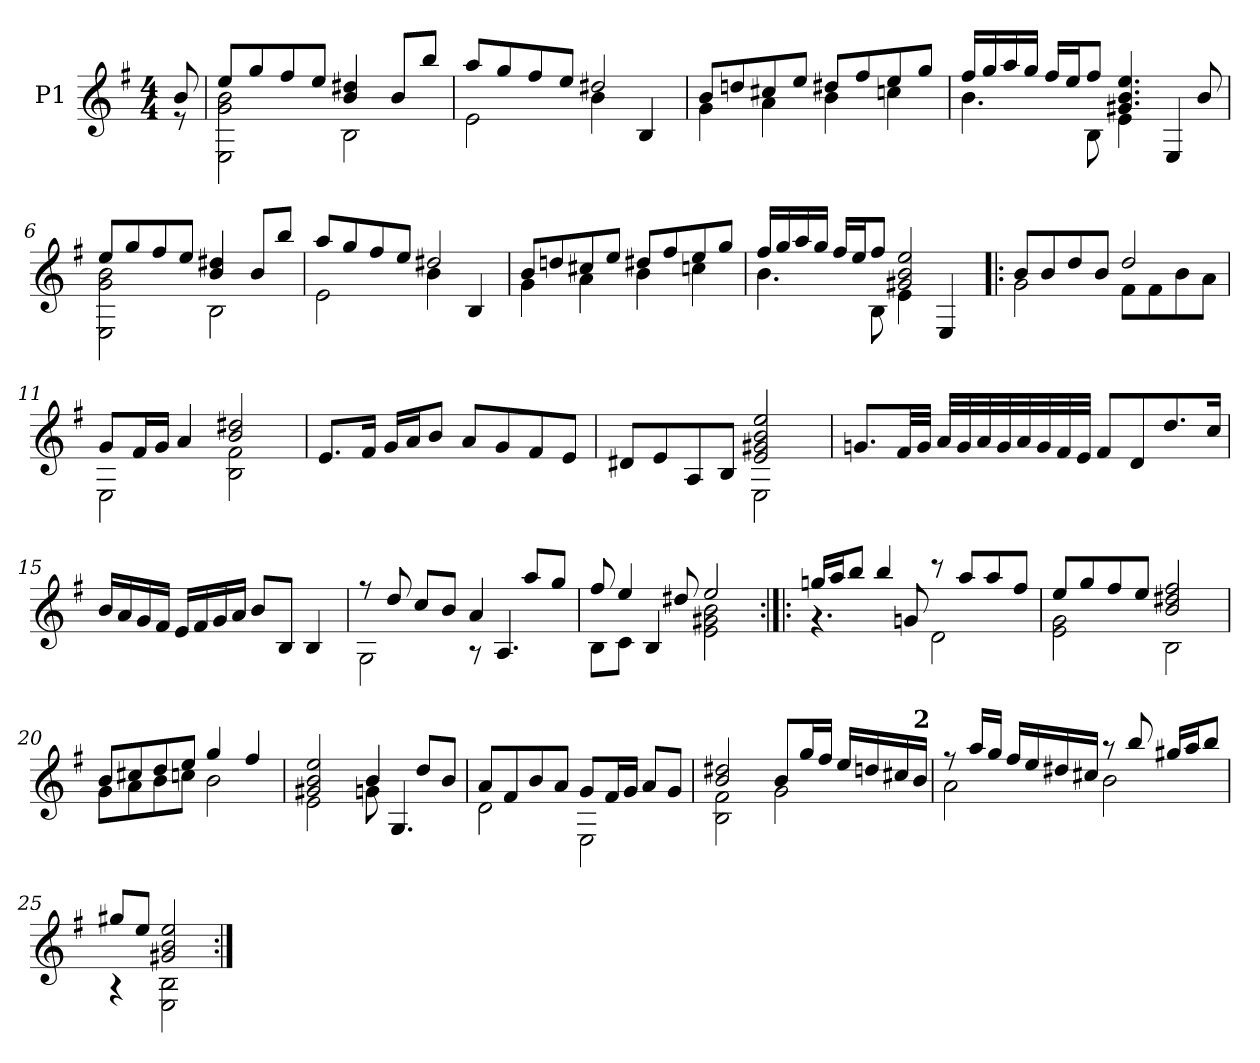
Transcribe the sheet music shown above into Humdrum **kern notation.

**kern
*part1
*staff1
*I"P1
!!LO:PB:g=z
*clefG2
*ITrd7c12
*k[f#]
*G:
*M4/4
*MM76
=1
*^
8Bi/	8r
=2	=2
8ei/L	2EEi\ 2Gi 2Bi
8gi/	.
8f#i/	.
8ei/J	.
4Bi/ 4d#Xi	2BBi\
8Bi/L	.
8bi/J	.
=3	=3
8ai/L	2Ei\
8gi/	.
8f#i/	.
8ei/J	.
2d#Xi/	4Bi\
.	4BBi/
=4	=4
8Bi/L	4Gi\
8dni/	.
8c#Xi/	4Ai\
8ei/J	.
8d#Xi/L	4Bi\
8f#i/	.
8ei/	4cni\
8gi/J	.
=5	=5
16f#i/LL	4.Bi\
16gi/	.
16ai/	.
16gi/JJ	.
16f#i/LL	.
16ei/J	.
8f#i/J	8BBi\
4.G#Xi/ 4.Bi 4.ei	4Ei\
.	4EEi/
8Bi/	.
!!LO:LB:g=z	!!
=6	=6
8ei/L	2EEi\ 2Gi 2Bi
8gi/	.
8f#i/	.
8ei/J	.
4Bi/ 4d#Xi	2BBi\
8Bi/L	.
8bi/J	.
=7	=7
8ai/L	2Ei\
8gi/	.
8f#i/	.
8ei/J	.
2d#Xi/	4Bi\
.	4BBi/
=8	=8
8Bi/L	4Gi\
8dni/	.
8c#Xi/	4Ai\
8ei/J	.
8d#Xi/L	4Bi\
8f#i/	.
8ei/	4cni\
8gi/J	.
=9	=9
16f#i/LL	4.Bi\
16gi/	.
16ai/	.
16gi/JJ	.
16f#i/LL	.
16ei/J	.
8f#i/J	8BBi\
2G#Xi/ 2Bi 2ei	4Ei\
.	4EEi/
!!LO:LB:g=z	!!
=10!|:	=10!|:
8Bi/L	2Gi\
8Bi/	.
8di/	.
8Bi/J	.
2di/	8F#i\L
.	8F#i\
.	8Bi\
.	8Ai\J
=11	=11
8Gi/L	2EEi\
16F#i/L	.
16Gi/JJ	.
4Ai/	.
2Bi/ 2d#Xi	2BBi\ 2F#i
*v	*v
=12
8.Ei/L
16F#i/Jk
16Gi/LL
16Ai/J
8Bi/J
8Ai/L
8Gi/
8F#i/
8Ei/J
=13
*^
8D#Xi/L	2ryy
8Ei/	.
8AAi/	.
8BBi/J	.
2Ei/ 2G#Xi 2Bi 2ei	2EEi\
*v	*v
!!LO:LB:g=z
=14
8.Gni/L
32F#i/LL
32Gi/JJJ
32Ai/LLL
32Gi/
32Ai/
32Gi/
32Ai/
32Gi/
32F#i/
32Ei/JJJ
8F#i/L
8Di/
8.di/
16ci/Jk
=15
16Bi/LL
16Ai/
16Gi/
16F#i/JJ
16Ei/LL
16F#i/
16Gi/
16Ai/JJ
8Bi/L
8BBi/J
4BBi/
=16
*^
8r	2GGi\
8di/	.
8ci/L	.
8Bi/J	.
4Ai/	8r
.	4.AAi/
8ai/L	.
8gi/J	.
!!LO:LB:g=z	!!
=17	=17
8f#i/	8BBi\L
4ei/	8Ci\J
.	4BBi/
8d#Xi/	.
2ei/	2Ei\ 2G#Xi 2Bi
=18:|!|:	=18:|!|:
16gni/LL	4.r
16ai/J	.
8bi/J	.
4bi/	.
.	8Gni/
8r	2Di\
8ai/L	.
8ai/	.
8f#i/J	.
=19	=19
8ei/L	2Ei\ 2Gi
8gi/	.
8f#i/	.
8ei/J	.
2Bi/ 2d#Xi 2f#i	2BBi\
!!LO:LB:g=z	!!
=20	=20
8Bi/L	8Gi\L
8c#Xi/	8Ai\
8di/	8Bi\
8ei/J	8cni\J
4gi/	2Bi\
4f#i/	.
=21	=21
2G#Xi/ 2Bi 2ei	2Ei\
4Bi/	8Gni\
.	4.GGi/
8di/L	.
8Bi/J	.
=22	=22
8Ai/L	2Di\
8F#i/	.
8Bi/	.
8Ai/J	.
8Gi/L	2EEi\
16F#i/L	.
16Gi/JJ	.
8Ai/L	.
8Gi/J	.
!!LO:LB:g=z	!!
=23	=23
2Bi/ 2d#Xi	2BBi\ 2F#i
8Bi/L	2Gi\
16gi/L	.
16f#i/JJ	.
16ei/LL	.
16dni/	.
16c#Xi/	.
!LO:TX:a:B:t=2	!
16Bi/JJ	.
=24	=24
8r	2Ai\
16ai/LL	.
16gi/JJ	.
16f#i/LL	.
16ei/	.
16d#Xi/	.
16c#Xi/JJ	.
8r	2Bi\
8bi/	.
16g#Xi/LL	.
16ai/J	.
8bi/J	.
=25	=25
8g#Xi/L	4r
8ei/J	.
2G#Xi/ 2Bi 2ei	2EEi\ 2BBi
*v	*v
=:|!
*-
